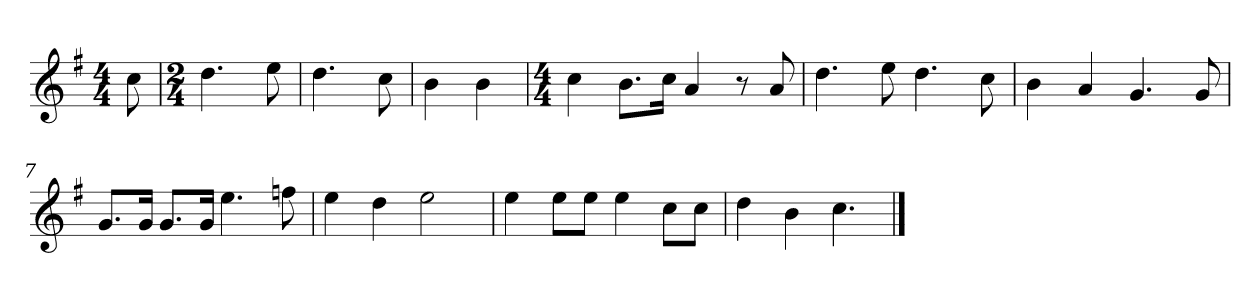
**kern
*part1
*staff1
*k[f#]
*M4/4
*MM120
=
8cc
=1
*M2/4
4.dd
8ee
=2
4.dd
8cc
=3
4b
4b
=4
*M4/4
4cc
8.bL
16ccJk
4a
8r
8a
=5
4.dd
8ee
4.dd
8cc
=6
4b
4a
4.g
8g
=7
8.gL
16gJk
8.gL
16gJk
4.ee
8ffn
=8
4ee
4dd
2ee
=9
4ee
8eeL
8eeJ
4ee
8ccL
8ccJ
=10
4dd
4b
4.cc
==
*-
